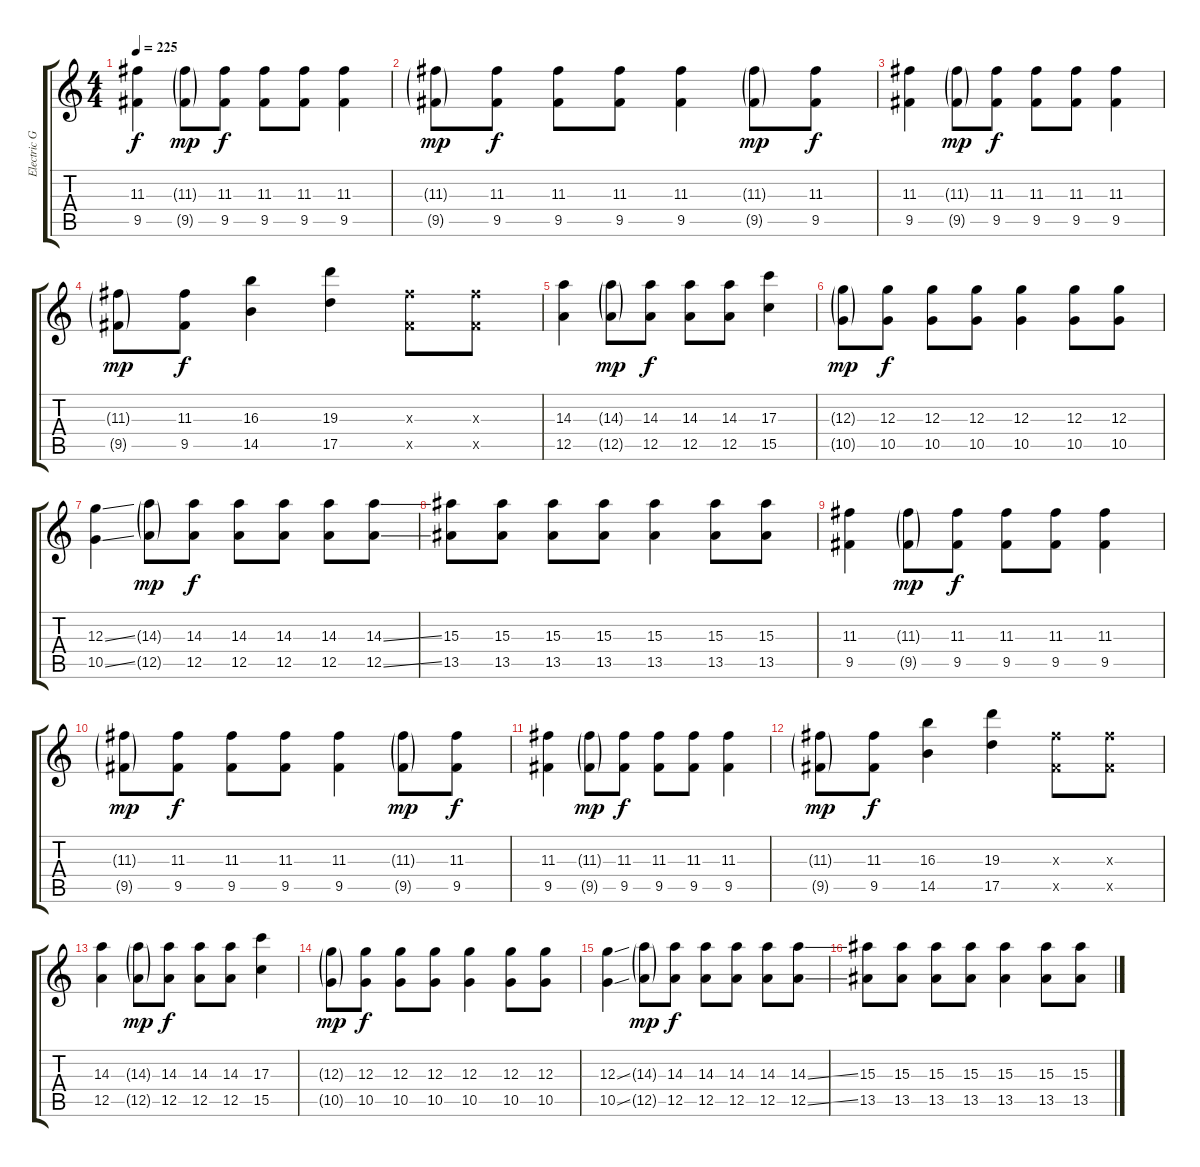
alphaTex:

\track ("Electric Guitar 1" "Electric G") {instrument distortionguitar}
\staff {score tabs}
\tuning (E4 B3 G3 D3 A2 E2) {hide}
\ts (4 4)
\tempo 225
\clef g2
\ks c
(11.3 9.5).4{dy f} (11.3{g} 9.5{g}).8{dy mp} (11.3 9.5).8{dy f} (11.3 9.5).8 (11.3 9.5).8 (11.3 9.5).4 |
(11.3{g} 9.5{g}).8{dy mp} (11.3 9.5).8{dy f} (11.3 9.5).8 (11.3 9.5).8 (11.3 9.5).4 (11.3{g} 9.5{g}).8{dy mp} (11.3 9.5).8{dy f} |
(11.3 9.5).4 (11.3{g} 9.5{g}).8{dy mp} (11.3 9.5).8{dy f} (11.3 9.5).8 (11.3 9.5).8 (11.3 9.5).4 |
(11.3{g} 9.5{g}).8{dy mp} (11.3 9.5).8{dy f} (16.3 14.5).4 (19.3 17.5).4 (11.3{x} 9.5{x}).8 (11.3{x} 9.5{x}).8 |
(14.3 12.5).4 (14.3{g} 12.5{g}).8{dy mp} (14.3 12.5).8{dy f} (14.3 12.5).8 (14.3 12.5).8 (17.3 15.5).4 |
(12.3{g} 10.5{g}).8{dy mp} (12.3 10.5).8{dy f} (12.3 10.5).8 (12.3 10.5).8 (12.3 10.5).4 (12.3 10.5).8 (12.3 10.5).8 |
(12.3{ss} 10.5{ss}).4 (14.3{g} 12.5{g}).8{dy mp} (14.3 12.5).8{dy f} (14.3 12.5).8 (14.3 12.5).8 (14.3 12.5).8 (14.3{ss} 12.5{ss}).8 |
(15.3 13.5).8 (15.3 13.5).8 (15.3 13.5).8 (15.3 13.5).8 (15.3 13.5).4 (15.3 13.5).8 (15.3 13.5).8 |
(11.3 9.5).4 (11.3{g} 9.5{g}).8{dy mp} (11.3 9.5).8{dy f} (11.3 9.5).8 (11.3 9.5).8 (11.3 9.5).4 |
(11.3{g} 9.5{g}).8{dy mp} (11.3 9.5).8{dy f} (11.3 9.5).8 (11.3 9.5).8 (11.3 9.5).4 (11.3{g} 9.5{g}).8{dy mp} (11.3 9.5).8{dy f} |
(11.3 9.5).4 (11.3{g} 9.5{g}).8{dy mp} (11.3 9.5).8{dy f} (11.3 9.5).8 (11.3 9.5).8 (11.3 9.5).4 |
(11.3{g} 9.5{g}).8{dy mp} (11.3 9.5).8{dy f} (16.3 14.5).4 (19.3 17.5).4 (11.3{x} 9.5{x}).8 (11.3{x} 9.5{x}).8 |
(14.3 12.5).4 (14.3{g} 12.5{g}).8{dy mp} (14.3 12.5).8{dy f} (14.3 12.5).8 (14.3 12.5).8 (17.3 15.5).4 |
(12.3{g} 10.5{g}).8{dy mp} (12.3 10.5).8{dy f} (12.3 10.5).8 (12.3 10.5).8 (12.3 10.5).4 (12.3 10.5).8 (12.3 10.5).8 |
(12.3{ss} 10.5{ss}).4 (14.3{g} 12.5{g}).8{dy mp} (14.3 12.5).8{dy f} (14.3 12.5).8 (14.3 12.5).8 (14.3 12.5).8 (14.3{ss} 12.5{ss}).8 |
(15.3 13.5).8 (15.3 13.5).8 (15.3 13.5).8 (15.3 13.5).8 (15.3 13.5).4 (15.3 13.5).8 (15.3 13.5).8
